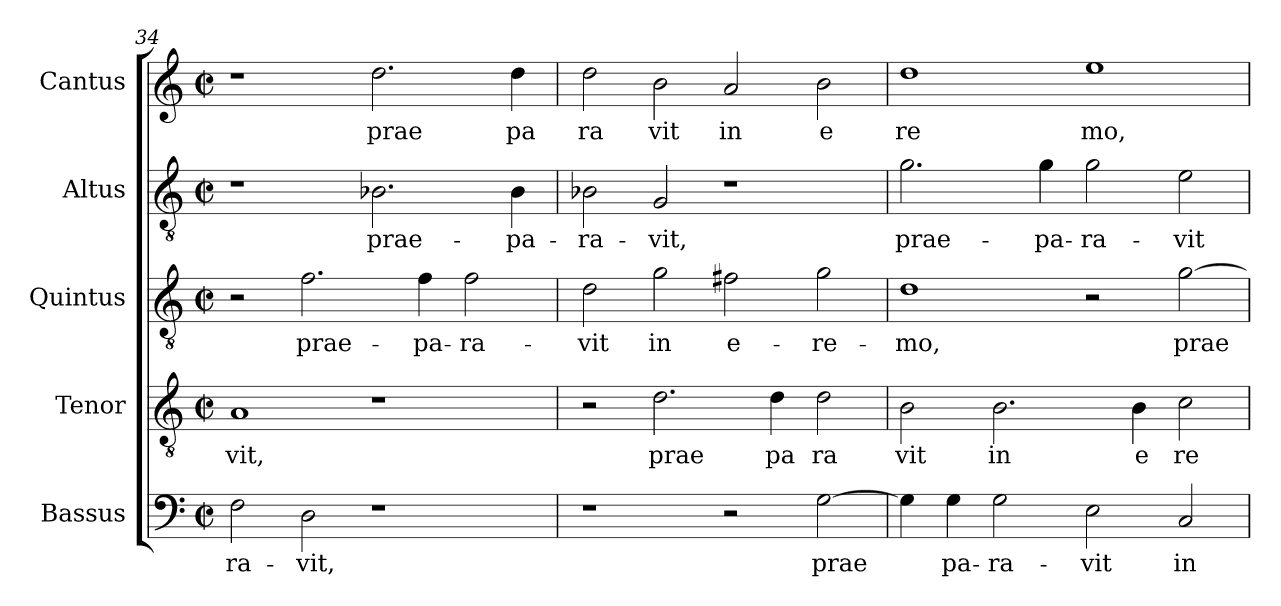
**kern	**text	**kern	**text	**kern	**text	**kern	**text	**kern	**text
*part5	*part5	*part4	*part4	*part3	*part3	*part2	*part2	*part1	*part1
*staff5	*staff5	*staff4	*staff4	*staff3	*staff3	*staff2	*staff2	*staff1	*staff1
*I"Bassus	*	*I"Tenor	*	*I"Quintus	*	*I"Altus	*	*I"Cantus	*
!!LO:PB:g=z
*clefF4	*	*clefGv2	*	*clefGv2	*	*clefGv2	*	*clefG2	*
*k[]	*	*k[]	*	*k[]	*	*k[]	*	*k[]	*
*C:	*	*C:	*	*C:	*	*C:	*	*C:	*
*M2/2	*	*M2/2	*	*M2/2	*	*M2/2	*	*M2/2	*
*met(c|)	*	*met(c|)	*	*met(c|)	*	*met(c|)	*	*met(c|)	*
=34	=34	=34	=34	=34	=34	=34	=34	=34	=34
!	!LO:LY:b:cj	!	!LO:LY:b:cj	!	!	!	!	!	!
2F\	ra-	1A	vit,	2r	.	1r	.	1r	.
!	!LO:LY:b:cj	!	!	!	!LO:LY:b:cj	!	!	!	!
2D\	-vit,	.	.	2.f\	prae-	.	.	.	.
!	!	!	!	!	!	!	!LO:LY:b:cj	!	!LO:LY:b:cj
1r	.	1r	.	.	.	2.B-X\	prae-	2.dd\	prae
!	!	!	!	!	!LO:LY:b:cj	!	!	!	!
.	.	.	.	4f\	-pa-	.	.	.	.
!	!	!	!	!	!LO:LY:b:cj	!	!	!	!
.	.	.	.	2f\	-ra-	.	.	.	.
!	!	!	!	!	!	!	!LO:LY:b:cj	!	!LO:LY:b:cj
.	.	.	.	.	.	4B-\	-pa-	4dd\	pa
=35	=35	=35	=35	=35	=35	=35	=35	=35	=35
!	!	!	!	!	!LO:LY:b:cj	!	!LO:LY:b:cj	!	!LO:LY:b:cj
1r	.	2r	.	2d\	-vit	2B-X\	-ra-	2dd\	ra
!	!	!	!LO:LY:b:cj	!	!LO:LY:b:cj	!	!LO:LY:b:cj	!	!LO:LY:b:cj
.	.	2.d\	prae	2g\	in	2G/	-vit,	2b\	vit
!	!	!	!	!	!LO:LY:b:cj	!	!	!	!LO:LY:b:cj
2r	.	.	.	2f#X\	e-	1r	.	2a/	in
!	!	!	!LO:LY:b:cj	!	!	!	!	!	!
.	.	4d\	pa	.	.	.	.	.	.
!	!LO:LY:b:cj	!	!LO:LY:b:cj	!	!LO:LY:b:cj	!	!	!	!LO:LY:b:cj
[>2G\	prae-	2d\	ra	2g\	-re-	.	.	2b\	e
=36	=36	=36	=36	=36	=36	=36	=36	=36	=36
!	!LO:LY:b:cj	!	!LO:LY:b:cj	!	!LO:LY:b:cj	!	!LO:LY:b:cj	!	!LO:LY:b:cj
4G\]	--	2B\	vit	1d	-mo,	2.g\	prae-	1dd	re
!	!LO:LY:b:cj	!	!	!	!	!	!	!	!
4G\	-pa-	.	.	.	.	.	.	.	.
!	!LO:LY:b:cj	!	!LO:LY:b:cj	!	!	!	!	!	!
2G\	-ra-	2.B\	in	.	.	.	.	.	.
!	!	!	!	!	!	!	!LO:LY:b:cj	!	!
.	.	.	.	.	.	4g\	-pa-	.	.
!	!LO:LY:b:cj	!	!	!	!	!	!LO:LY:b:cj	!	!LO:LY:b:cj
2E\	-vit	.	.	2r	.	2g\	-ra-	1ee	mo,
!	!	!	!LO:LY:b:cj	!	!	!	!	!	!
.	.	4B\	e	.	.	.	.	.	.
!	!LO:LY:b:cj	!	!LO:LY:b:cj	!	!LO:LY:b:cj	!	!LO:LY:b:cj	!	!
2C/	in	2c\	re	[>2g\	prae-	2e\	-vit	.	.
=	=	=	=	=	=	=	=	=	=
*-	*-	*-	*-	*-	*-	*-	*-	*-	*-
